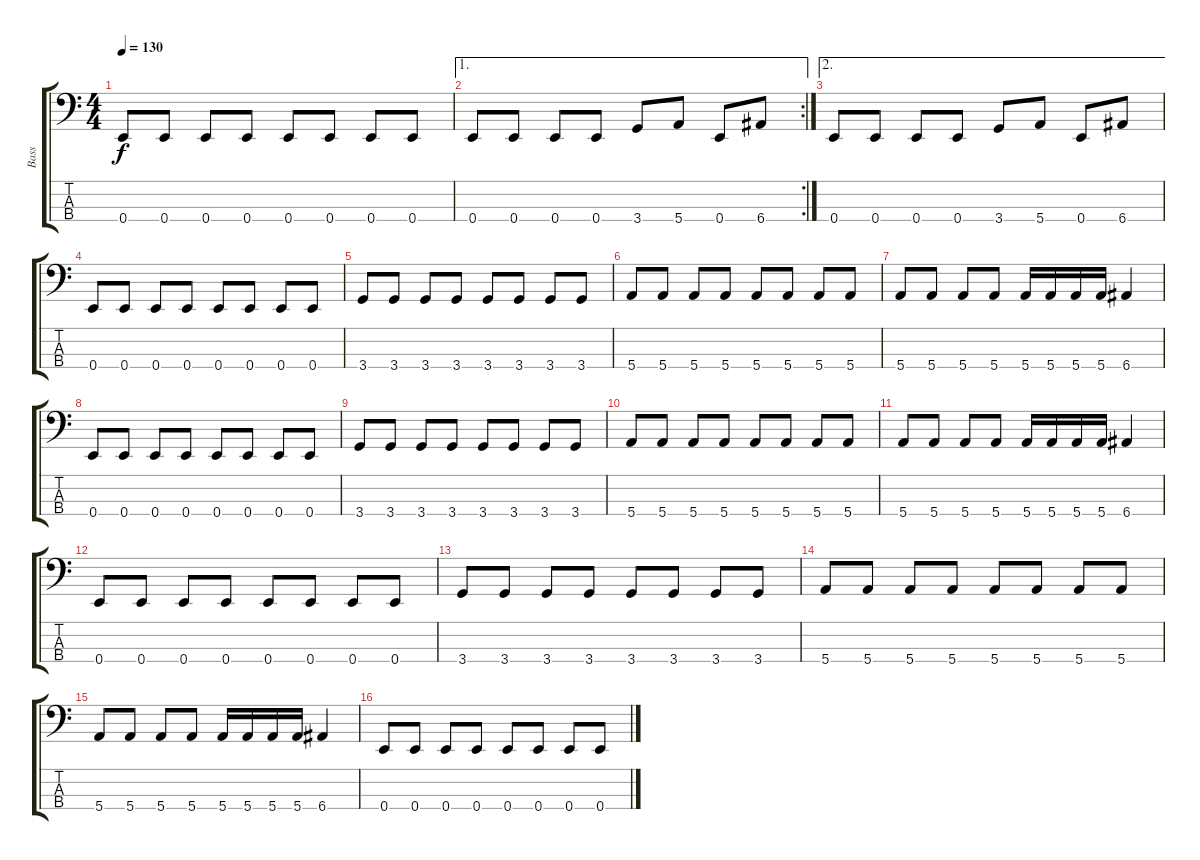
\track ("Bass" "Bass") {instrument electricbassfinger}
\staff {score tabs}
\tuning (G2 D2 A1 E1) {hide}
\ts (4 4)
\tempo 130
\clef f4
\ks c
0.4.8{dy f} 0.4.8 0.4.8 0.4.8 0.4.8 0.4.8 0.4.8 0.4.8 |
\ae 1
\rc 2
0.4.8 0.4.8 0.4.8 0.4.8 3.4.8 5.4.8 0.4.8 6.4.8 |
\ae 2
0.4.8 0.4.8 0.4.8 0.4.8 3.4.8 5.4.8 0.4.8 6.4.8 |
0.4.8 0.4.8 0.4.8 0.4.8 0.4.8 0.4.8 0.4.8 0.4.8 |
3.4.8 3.4.8 3.4.8 3.4.8 3.4.8 3.4.8 3.4.8 3.4.8 |
5.4.8 5.4.8 5.4.8 5.4.8 5.4.8 5.4.8 5.4.8 5.4.8 |
5.4.8 5.4.8 5.4.8 5.4.8 5.4.16 5.4.16 5.4.16 5.4.16 6.4.4 |
0.4.8 0.4.8 0.4.8 0.4.8 0.4.8 0.4.8 0.4.8 0.4.8 |
3.4.8 3.4.8 3.4.8 3.4.8 3.4.8 3.4.8 3.4.8 3.4.8 |
5.4.8 5.4.8 5.4.8 5.4.8 5.4.8 5.4.8 5.4.8 5.4.8 |
5.4.8 5.4.8 5.4.8 5.4.8 5.4.16 5.4.16 5.4.16 5.4.16 6.4.4 |
0.4.8 0.4.8 0.4.8 0.4.8 0.4.8 0.4.8 0.4.8 0.4.8 |
3.4.8 3.4.8 3.4.8 3.4.8 3.4.8 3.4.8 3.4.8 3.4.8 |
5.4.8 5.4.8 5.4.8 5.4.8 5.4.8 5.4.8 5.4.8 5.4.8 |
5.4.8 5.4.8 5.4.8 5.4.8 5.4.16 5.4.16 5.4.16 5.4.16 6.4.4 |
0.4.8 0.4.8 0.4.8 0.4.8 0.4.8 0.4.8 0.4.8 0.4.8
